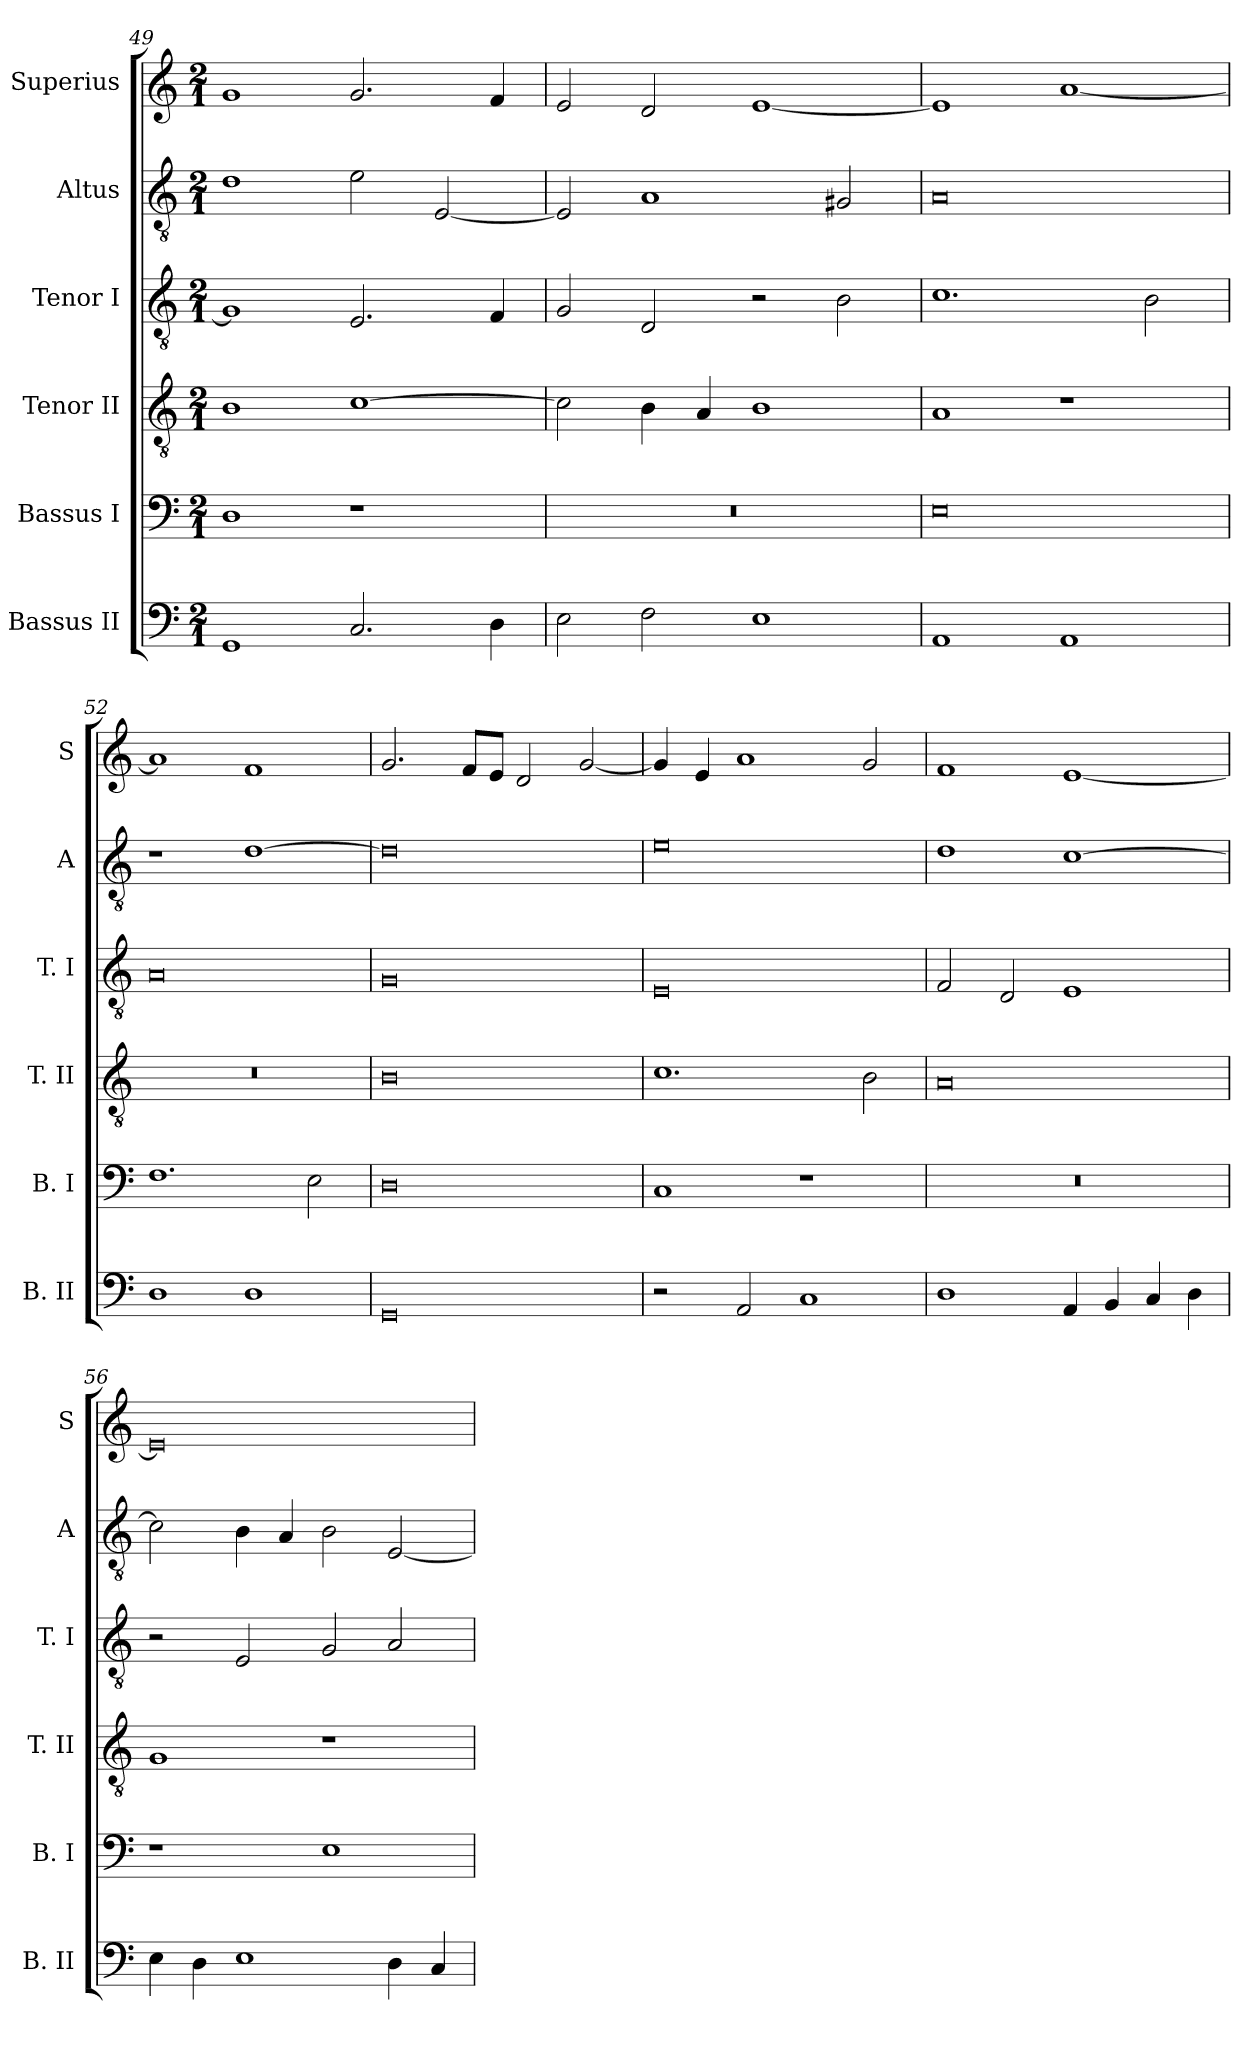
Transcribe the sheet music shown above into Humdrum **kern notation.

**kern	**kern	**kern	**kern	**kern	**kern
*part6	*part5	*part4	*part3	*part2	*part1
*staff6	*staff5	*staff4	*staff3	*staff2	*staff1
*I"Bassus II	*I"Bassus I	*I"Tenor II	*I"Tenor I	*I"Altus	*I"Superius
*I'B. II	*I'B. I	*I'T. II	*I'T. I	*I'A	*I'S
*clefF4	*clefF4	*clefGv2	*clefGv2	*clefGv2	*clefG2
*k[]	*k[]	*k[]	*k[]	*k[]	*k[]
*C:	*C:	*C:	*C:	*C:	*C:
*M2/1	*M2/1	*M2/1	*M2/1	*M2/1	*M2/1
=49	=49	=49	=49	=49	=49
1GG	1D	1B	1G]	1d	1g
2.C	1r	[1c	2.E	2e	2.g
.	.	.	.	[2E	.
4D	.	.	4F	.	4f
=50	=50	=50	=50	=50	=50
2E	0r	2c]	2G	2E]	2e
2F	.	4B	2D	1A	2d
.	.	4A	.	.	.
1E	.	1B	2r	.	[1e
.	.	.	2B	2G#X	.
=51	=51	=51	=51	=51	=51
1AA	0E	1A	1.c	0A	1e]
1AA	.	1r	.	.	[1a
.	.	.	2B	.	.
=52	=52	=52	=52	=52	=52
1D	1.F	0r	0A	1r	1a]
1D	.	.	.	[1d	1f
.	2E	.	.	.	.
=53	=53	=53	=53	=53	=53
0GG	0D	0B	0G	0d]	2.g
.	.	.	.	.	8fL
.	.	.	.	.	8eJ
.	.	.	.	.	2d
.	.	.	.	.	[2g
=54	=54	=54	=54	=54	=54
2r	1C	1.c	0E	0e	4g]
.	.	.	.	.	4e
2AA	.	.	.	.	1a
1C	1r	.	.	.	.
.	.	2B	.	.	2g
=55	=55	=55	=55	=55	=55
1D	0r	0A	2F	1d	1f
.	.	.	2D	.	.
4AA	.	.	1E	[1c	[1e
4BB	.	.	.	.	.
4C	.	.	.	.	.
4D	.	.	.	.	.
=56	=56	=56	=56	=56	=56
4E	1r	1G	2r	2c]	0e]
4D	.	.	.	.	.
1E	.	.	2E	4B	.
.	.	.	.	4A	.
.	1E	1r	2G	2B	.
4D	.	.	2A	[2E	.
4C	.	.	.	.	.
=	=	=	=	=	=
*-	*-	*-	*-	*-	*-
